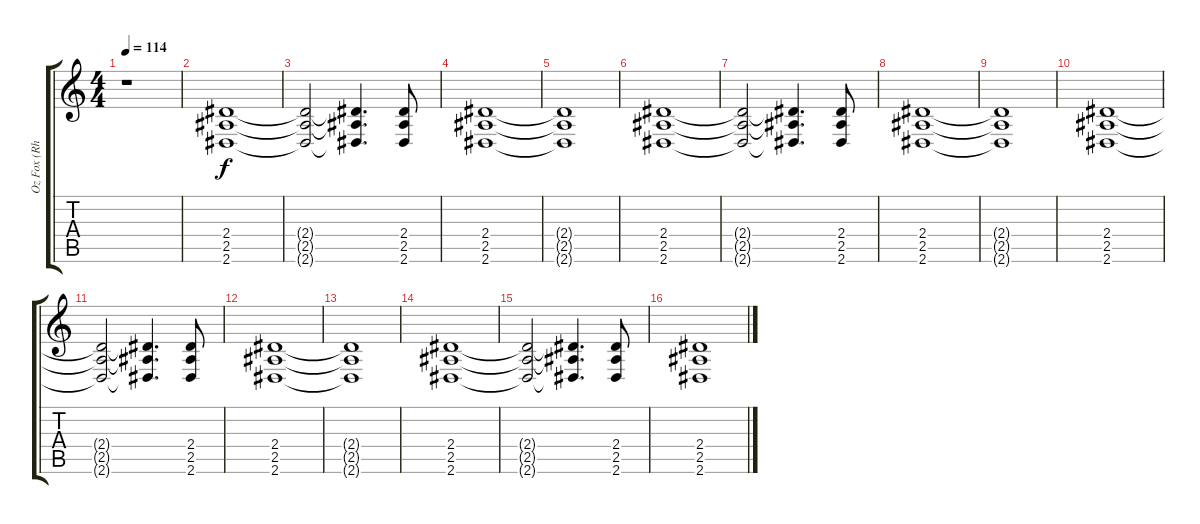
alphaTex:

\track ("Oz Fox (Rhythm)" "Oz Fox (Rh") {instrument overdrivenguitar}
\staff {score tabs}
\tuning (Eb4 Bb3 Gb3 Db3 Ab2 Db2) {hide}
\ts (4 4)
\tempo 114
\clef g2
\ks c
r.1{dy f instrument overdrivenguitar} |
(2.4 2.5 2.6).1 |
(2.4{t} 2.5{t} 2.6{t}).2 (2.4{t} 2.5{t} 2.6{t}).4{d} (2.4 2.5 2.6).8 |
(2.4 2.5 2.6).1 |
(2.4{t} 2.5{t} 2.6{t}).1 |
(2.4 2.5 2.6).1 |
(2.4{t} 2.5{t} 2.6{t}).2 (2.4{t} 2.5{t} 2.6{t}).4{d} (2.4 2.5 2.6).8 |
(2.4 2.5 2.6).1 |
(2.4{t} 2.5{t} 2.6{t}).1 |
(2.4 2.5 2.6).1 |
(2.4{t} 2.5{t} 2.6{t}).2 (2.4{t} 2.5{t} 2.6{t}).4{d} (2.4 2.5 2.6).8 |
(2.4 2.5 2.6).1 |
(2.4{t} 2.5{t} 2.6{t}).1 |
(2.4 2.5 2.6).1 |
(2.4{t} 2.5{t} 2.6{t}).2 (2.4{t} 2.5{t} 2.6{t}).4{d} (2.4 2.5 2.6).8 |
(2.4 2.5 2.6).1
